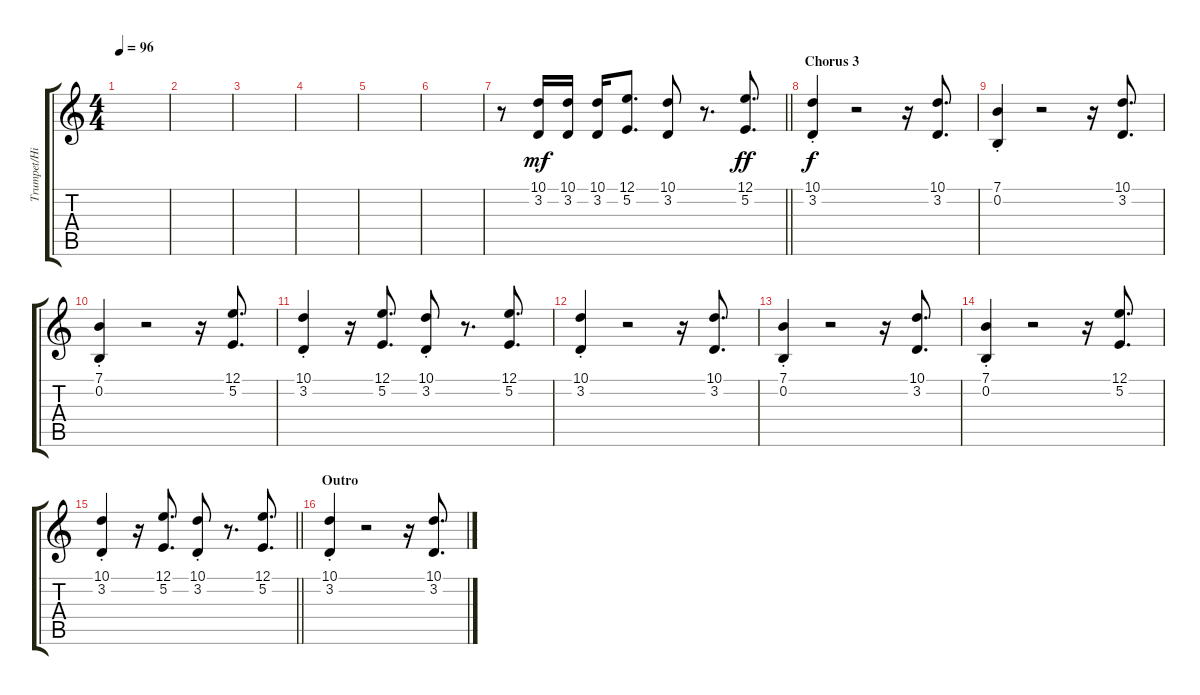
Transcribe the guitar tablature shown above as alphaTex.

\track ("Trumpet/High Brass" "Trumpet/Hi") {instrument trumpet}
\staff {score tabs}
\tuning (E4 B3 G3 D3 A2 E2) {hide}
\ts (4 4)
\tempo 96
\clef g2
\ks c
|
|
|
|
|
|
\barLineRight lightlight
r.8 (10.1 3.2).16{dy mf} (10.1 3.2).16 (10.1 3.2).16 (12.1 5.2).8{d} (10.1 3.2).8 r.8{d} (12.1 5.2).8{d dy ff} |
\section ("" "Chorus 3")
(10.1{st} 3.2{st}).4{dy f} r.2 r.16 (10.1 3.2).8{d} |
(7.1{st} 0.2{st}).4 r.2 r.16 (10.1 3.2).8{d} |
(7.1{st} 0.2{st}).4 r.2 r.16 (12.1 5.2).8{d} |
(10.1{st} 3.2{st}).4 r.16 (12.1 5.2).8{d} (10.1{st} 3.2{st}).8 r.8{d} (12.1 5.2).8{d} |
(10.1{st} 3.2{st}).4 r.2 r.16 (10.1 3.2).8{d} |
(7.1{st} 0.2{st}).4 r.2 r.16 (10.1 3.2).8{d} |
(7.1{st} 0.2{st}).4 r.2 r.16 (12.1 5.2).8{d} |
\barLineRight lightlight
(10.1{st} 3.2{st}).4 r.16 (12.1 5.2).8{d} (10.1{st} 3.2{st}).8 r.8{d} (12.1 5.2).8{d} |
\section ("" "Outro")
(10.1{st} 3.2{st}).4 r.2 r.16 (10.1 3.2).8{d}
